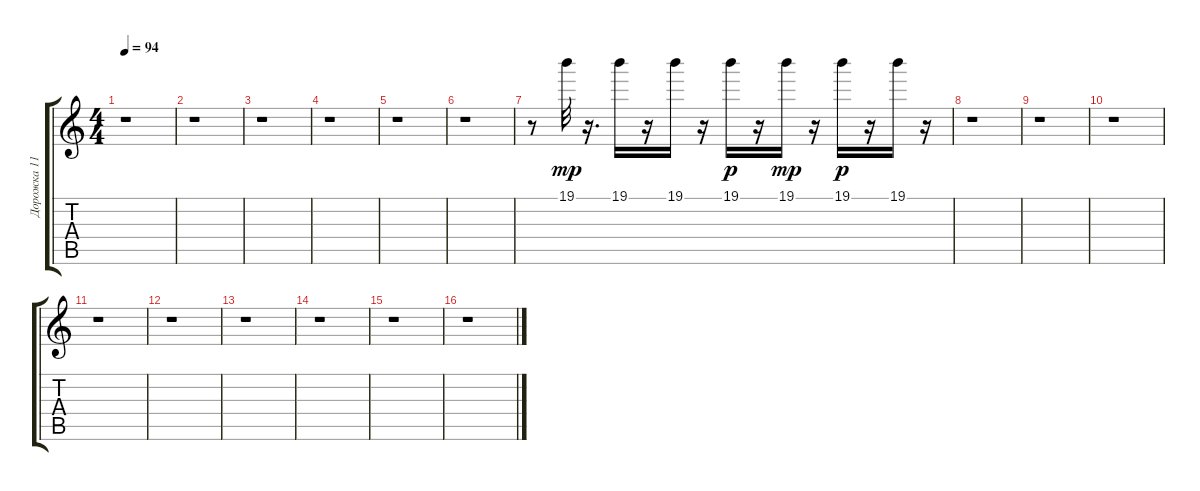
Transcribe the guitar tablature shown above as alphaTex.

\track ("Дорожка 11" "Дорожка 11") {instrument guitarharmonics}
\staff {score tabs}
\tuning (E4 B3 G3 D3 A2 E2) {hide}
\ts (4 4)
\tempo 94
\clef g2
\ks c
r.1{dy p} |
r.1 |
r.1 |
r.1 |
r.1 |
r.1 |
r.8 19.1.32{dy mp} r.16{d} 19.1.16 r.16 19.1.16 r.16 19.1.16{dy p} r.16 19.1.16{dy mp} r.16 19.1.16{dy p} r.16 19.1.16 r.16 |
r.1 |
r.1 |
r.1 |
r.1 |
r.1 |
r.1 |
r.1 |
r.1 |
r.1
